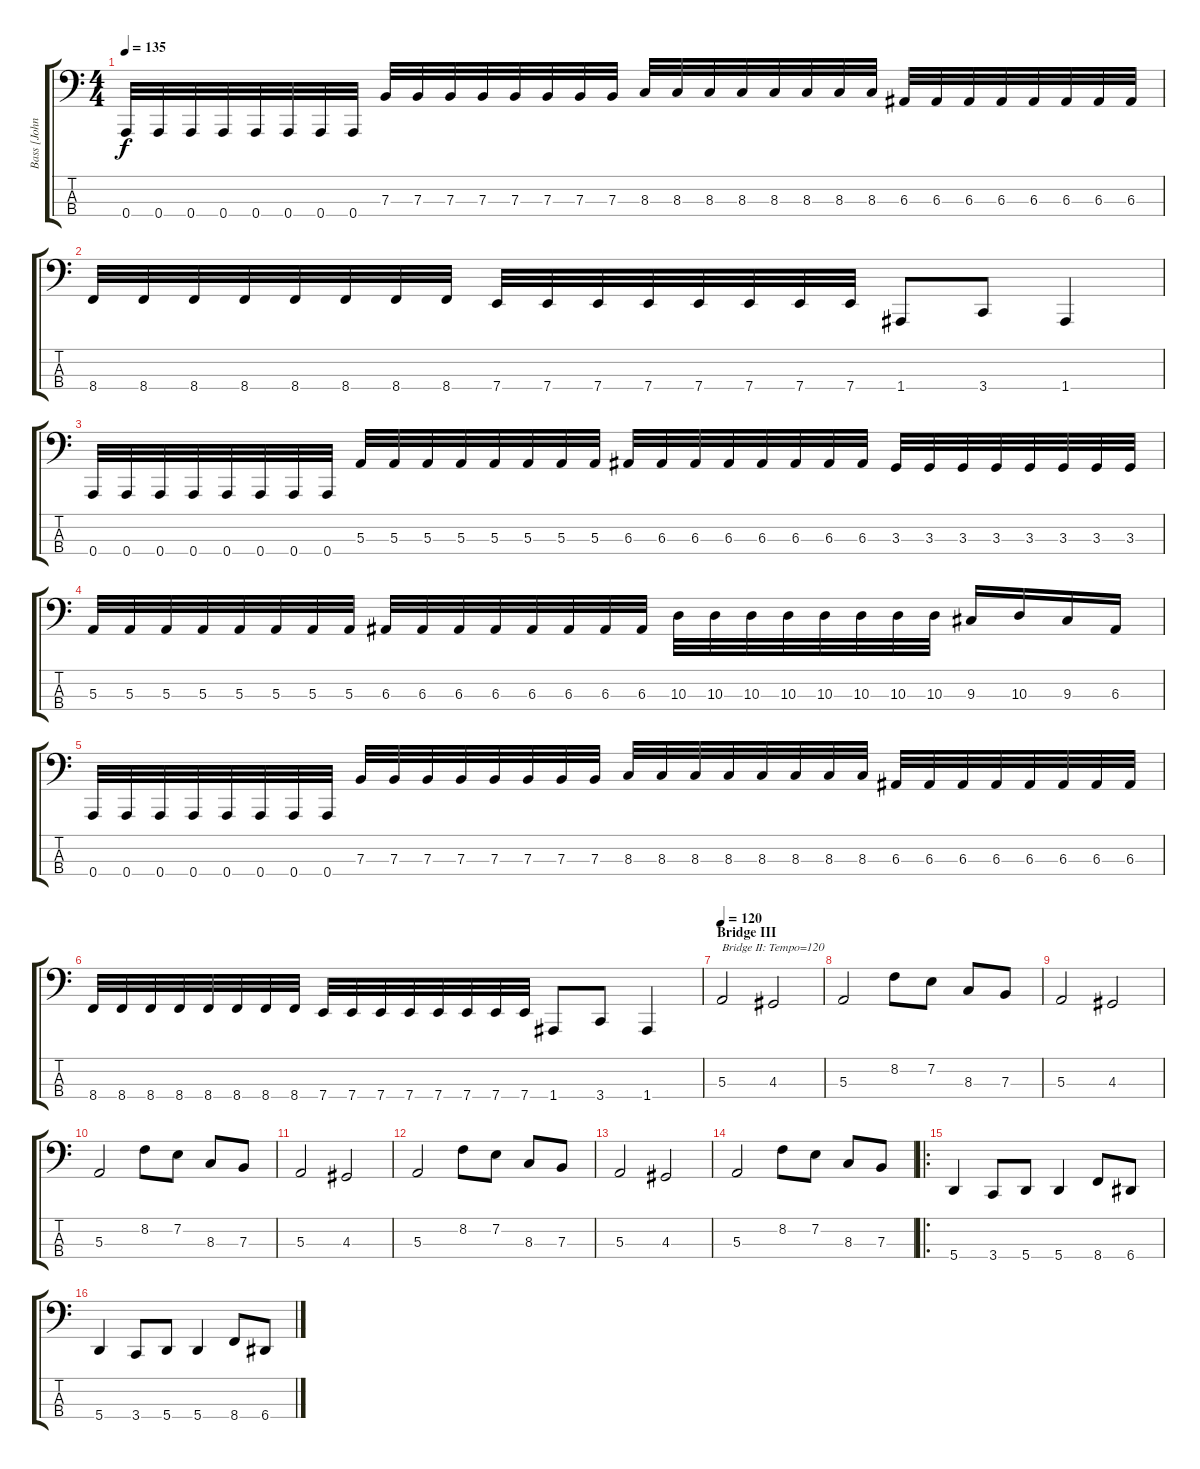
\track ("Bass [John Vesano]" "Bass [John") {instrument electricbasspick}
\staff {score tabs}
\tuning (D2 A1 E1 A0) {hide}
\ts (4 4)
\tempo 135
\clef f4
\ks c
0.4.32{dy f} 0.4.32 0.4.32 0.4.32 0.4.32 0.4.32 0.4.32 0.4.32 7.3.32 7.3.32 7.3.32 7.3.32 7.3.32 7.3.32 7.3.32 7.3.32 8.3.32 8.3.32 8.3.32 8.3.32 8.3.32 8.3.32 8.3.32 8.3.32 6.3.32 6.3.32 6.3.32 6.3.32 6.3.32 6.3.32 6.3.32 6.3.32 |
8.4.32 8.4.32 8.4.32 8.4.32 8.4.32 8.4.32 8.4.32 8.4.32 7.4.32 7.4.32 7.4.32 7.4.32 7.4.32 7.4.32 7.4.32 7.4.32 1.4.8 3.4.8 1.4.4 |
0.4.32 0.4.32 0.4.32 0.4.32 0.4.32 0.4.32 0.4.32 0.4.32 5.3.32 5.3.32 5.3.32 5.3.32 5.3.32 5.3.32 5.3.32 5.3.32 6.3.32 6.3.32 6.3.32 6.3.32 6.3.32 6.3.32 6.3.32 6.3.32 3.3.32 3.3.32 3.3.32 3.3.32 3.3.32 3.3.32 3.3.32 3.3.32 |
5.3.32 5.3.32 5.3.32 5.3.32 5.3.32 5.3.32 5.3.32 5.3.32 6.3.32 6.3.32 6.3.32 6.3.32 6.3.32 6.3.32 6.3.32 6.3.32 10.3.32 10.3.32 10.3.32 10.3.32 10.3.32 10.3.32 10.3.32 10.3.32 9.3.16 10.3.16 9.3.16 6.3.16 |
0.4.32 0.4.32 0.4.32 0.4.32 0.4.32 0.4.32 0.4.32 0.4.32 7.3.32 7.3.32 7.3.32 7.3.32 7.3.32 7.3.32 7.3.32 7.3.32 8.3.32 8.3.32 8.3.32 8.3.32 8.3.32 8.3.32 8.3.32 8.3.32 6.3.32 6.3.32 6.3.32 6.3.32 6.3.32 6.3.32 6.3.32 6.3.32 |
8.4.32 8.4.32 8.4.32 8.4.32 8.4.32 8.4.32 8.4.32 8.4.32 7.4.32 7.4.32 7.4.32 7.4.32 7.4.32 7.4.32 7.4.32 7.4.32 1.4.8 3.4.8 1.4.4 |
\section ("" "Bridge III")
\tempo 120
5.3.2{txt "Bridge II: Tempo=120"} 4.3.2 |
5.3.2 8.2.8 7.2.8 8.3.8 7.3.8 |
5.3.2 4.3.2 |
5.3.2 8.2.8 7.2.8 8.3.8 7.3.8 |
5.3.2 4.3.2 |
5.3.2 8.2.8 7.2.8 8.3.8 7.3.8 |
5.3.2 4.3.2 |
5.3.2 8.2.8 7.2.8 8.3.8 7.3.8 |
\ro
5.4.4 3.4.8 5.4.8 5.4.4 8.4.8 6.4.8 |
5.4.4 3.4.8 5.4.8 5.4.4 8.4.8 6.4.8
